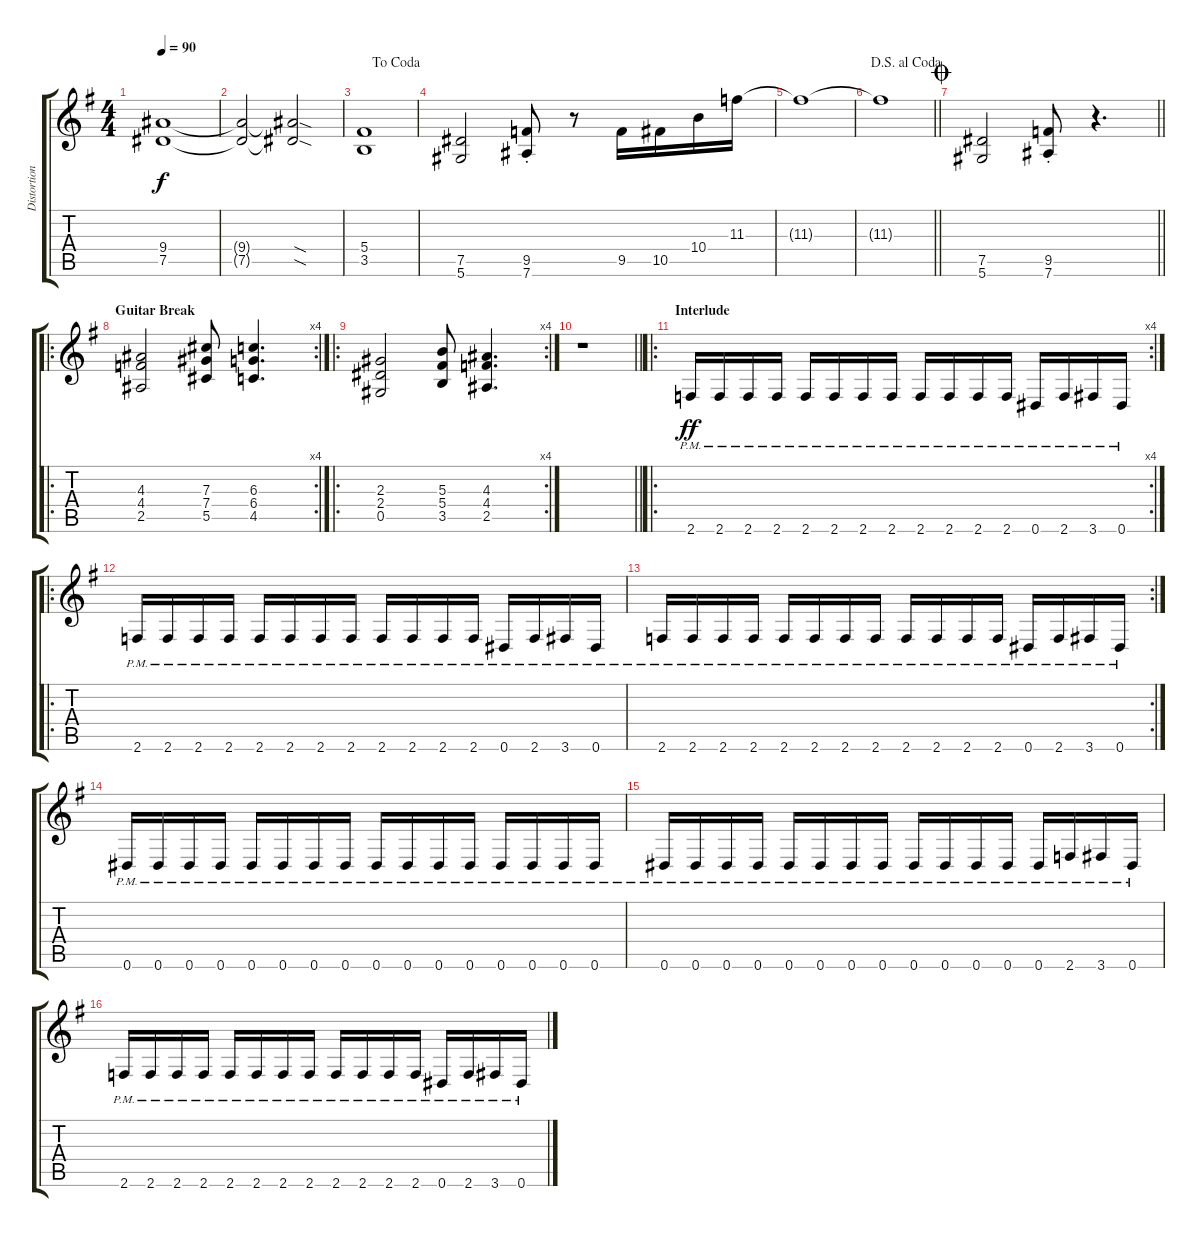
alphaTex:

\track ("Distortion Gtr" "Distortion") {instrument distortionguitar}
\staff {score tabs}
\tuning (Eb4 Bb3 Gb3 Db3 Ab2 Eb2) {hide}
\ts (4 4)
\tempo 90
\clef g2
\ks g
(9.4 7.5).1{dy f} |
(9.4{t} 7.5{t}).2 (9.4{sod t} 7.5{sod t}).2 |
\jump dacoda
(5.4 3.5).1 |
(7.5 5.6).2 (9.5{st} 7.6{st}).8 r.8 9.5.16 10.5.16 10.4.16 11.3.16 |
11.3{t}.1 |
\jump dalsegnoalcoda
\barLineRight lightlight
11.3{t}.1 |
\jump coda
\barLineRight lightlight
(7.5 5.6).2 (9.5{st} 7.6{st}).8 r.4{d} |
\ro
\rc 4
\section ("" "Guitar Break")
(4.3 4.4 2.5).2 (7.3 7.4 5.5).8 (6.3 6.4 4.5).4{d} |
\ro
\rc 4
(2.3 2.4 0.5).2 (5.3 5.4 3.5).8 (4.3 4.4 2.5).4{d} |
\barLineRight lightlight
r.1 |
\ro
\rc 4
\section ("" "Interlude")
2.6{pm}.16{dy ff} 2.6{pm}.16 2.6{pm}.16 2.6{pm}.16 2.6{pm}.16 2.6{pm}.16 2.6{pm}.16 2.6{pm}.16 2.6{pm}.16 2.6{pm}.16 2.6{pm}.16 2.6{pm}.16 0.6{pm}.16 2.6{pm}.16 3.6{pm}.16 0.6{pm}.16 |
\ro
2.6{pm}.16 2.6{pm}.16 2.6{pm}.16 2.6{pm}.16 2.6{pm}.16 2.6{pm}.16 2.6{pm}.16 2.6{pm}.16 2.6{pm}.16 2.6{pm}.16 2.6{pm}.16 2.6{pm}.16 0.6{pm}.16 2.6{pm}.16 3.6{pm}.16 0.6{pm}.16 |
\rc 2
2.6{pm}.16 2.6{pm}.16 2.6{pm}.16 2.6{pm}.16 2.6{pm}.16 2.6{pm}.16 2.6{pm}.16 2.6{pm}.16 2.6{pm}.16 2.6{pm}.16 2.6{pm}.16 2.6{pm}.16 0.6{pm}.16 2.6{pm}.16 3.6{pm}.16 0.6{pm}.16 |
0.6{pm}.16 0.6{pm}.16 0.6{pm}.16 0.6{pm}.16 0.6{pm}.16 0.6{pm}.16 0.6{pm}.16 0.6{pm}.16 0.6{pm}.16 0.6{pm}.16 0.6{pm}.16 0.6{pm}.16 0.6{pm}.16 0.6{pm}.16 0.6{pm}.16 0.6{pm}.16 |
0.6{pm}.16 0.6{pm}.16 0.6{pm}.16 0.6{pm}.16 0.6{pm}.16 0.6{pm}.16 0.6{pm}.16 0.6{pm}.16 0.6{pm}.16 0.6{pm}.16 0.6{pm}.16 0.6{pm}.16 0.6{pm}.16 2.6{pm}.16 3.6{pm}.16 0.6{pm}.16 |
2.6{pm}.16 2.6{pm}.16 2.6{pm}.16 2.6{pm}.16 2.6{pm}.16 2.6{pm}.16 2.6{pm}.16 2.6{pm}.16 2.6{pm}.16 2.6{pm}.16 2.6{pm}.16 2.6{pm}.16 0.6{pm}.16 2.6{pm}.16 3.6{pm}.16 0.6{pm}.16
